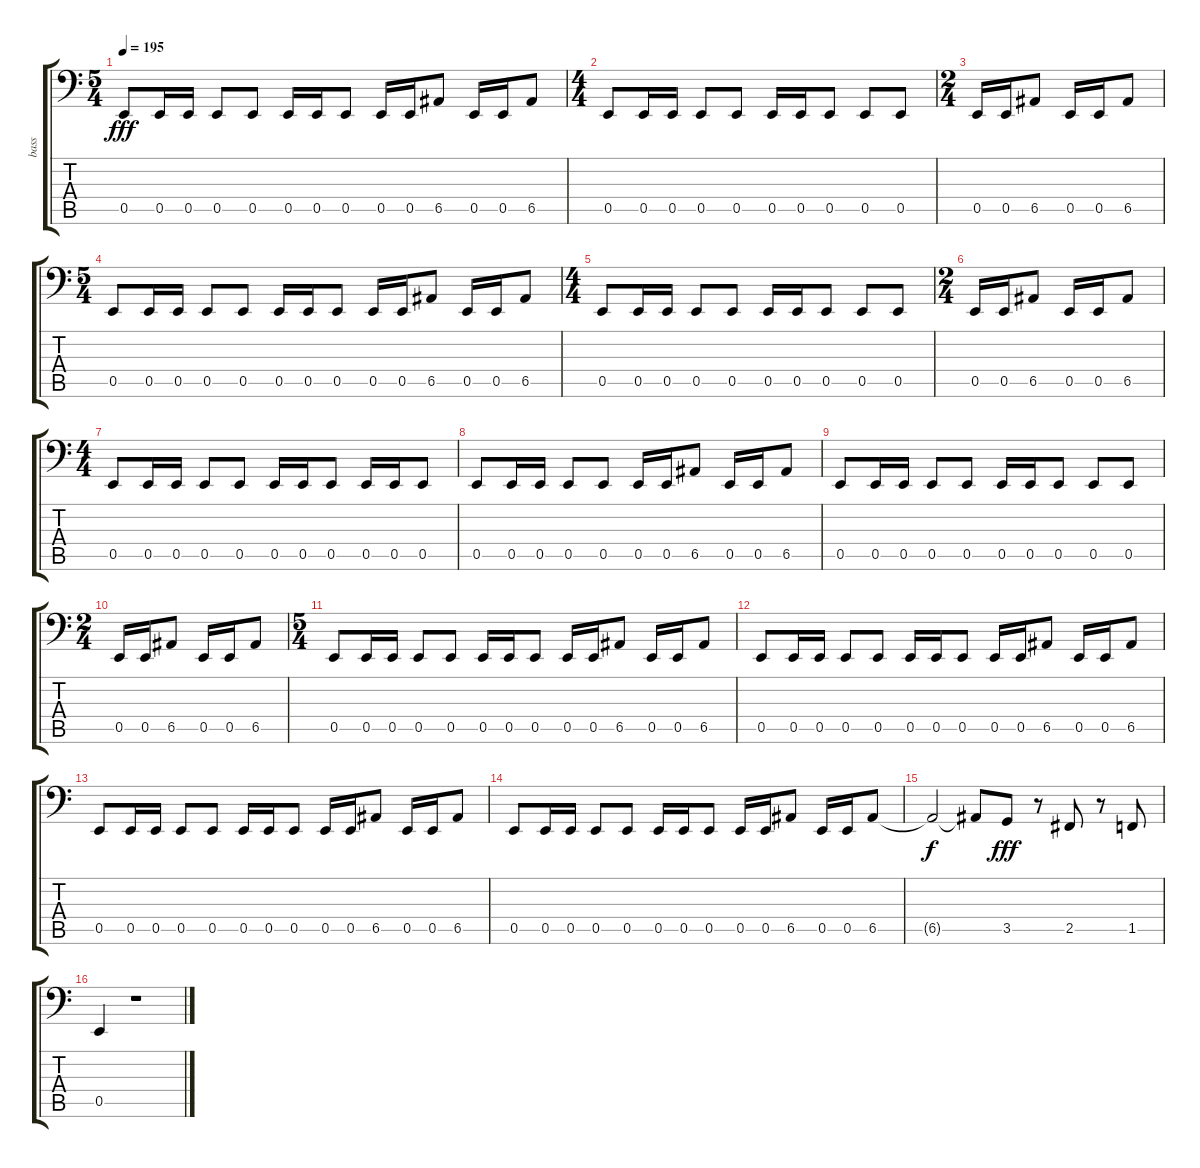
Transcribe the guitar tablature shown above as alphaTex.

\track ("bass" "bass") {instrument electricbassfinger}
\staff {score tabs}
\tuning (C3 G2 D2 A1 E1 B0) {hide}
\ts (5 4)
\tempo 195
\clef f4
\ks c
0.5.8{dy fff} 0.5.16 0.5.16 0.5.8 0.5.8 0.5.16 0.5.16 0.5.8 0.5.16 0.5.16 6.5.8 0.5.16 0.5.16 6.5.8 |
\ts (4 4)
0.5.8 0.5.16 0.5.16 0.5.8 0.5.8 0.5.16 0.5.16 0.5.8 0.5.8 0.5.8 |
\ts (2 4)
0.5.16 0.5.16 6.5.8 0.5.16 0.5.16 6.5.8 |
\ts (5 4)
0.5.8 0.5.16 0.5.16 0.5.8 0.5.8 0.5.16 0.5.16 0.5.8 0.5.16 0.5.16 6.5.8 0.5.16 0.5.16 6.5.8 |
\ts (4 4)
0.5.8 0.5.16 0.5.16 0.5.8 0.5.8 0.5.16 0.5.16 0.5.8 0.5.8 0.5.8 |
\ts (2 4)
0.5.16 0.5.16 6.5.8 0.5.16 0.5.16 6.5.8 |
\ts (4 4)
0.5.8 0.5.16 0.5.16 0.5.8 0.5.8 0.5.16 0.5.16 0.5.8 0.5.16 0.5.16 0.5.8 |
0.5.8 0.5.16 0.5.16 0.5.8 0.5.8 0.5.16 0.5.16 6.5.8 0.5.16 0.5.16 6.5.8 |
0.5.8 0.5.16 0.5.16 0.5.8 0.5.8 0.5.16 0.5.16 0.5.8 0.5.8 0.5.8 |
\ts (2 4)
0.5.16 0.5.16 6.5.8 0.5.16 0.5.16 6.5.8 |
\ts (5 4)
0.5.8 0.5.16 0.5.16 0.5.8 0.5.8 0.5.16 0.5.16 0.5.8 0.5.16 0.5.16 6.5.8 0.5.16 0.5.16 6.5.8 |
0.5.8 0.5.16 0.5.16 0.5.8 0.5.8 0.5.16 0.5.16 0.5.8 0.5.16 0.5.16 6.5.8 0.5.16 0.5.16 6.5.8 |
0.5.8 0.5.16 0.5.16 0.5.8 0.5.8 0.5.16 0.5.16 0.5.8 0.5.16 0.5.16 6.5.8 0.5.16 0.5.16 6.5.8 |
0.5.8 0.5.16 0.5.16 0.5.8 0.5.8 0.5.16 0.5.16 0.5.8 0.5.16 0.5.16 6.5.8 0.5.16 0.5.16 6.5.8 |
6.5{t}.2{dy f} 6.5{t}.8 3.5.8{dy fff} r.8 2.5.8 r.8 1.5.8 |
0.5.4 r.1
